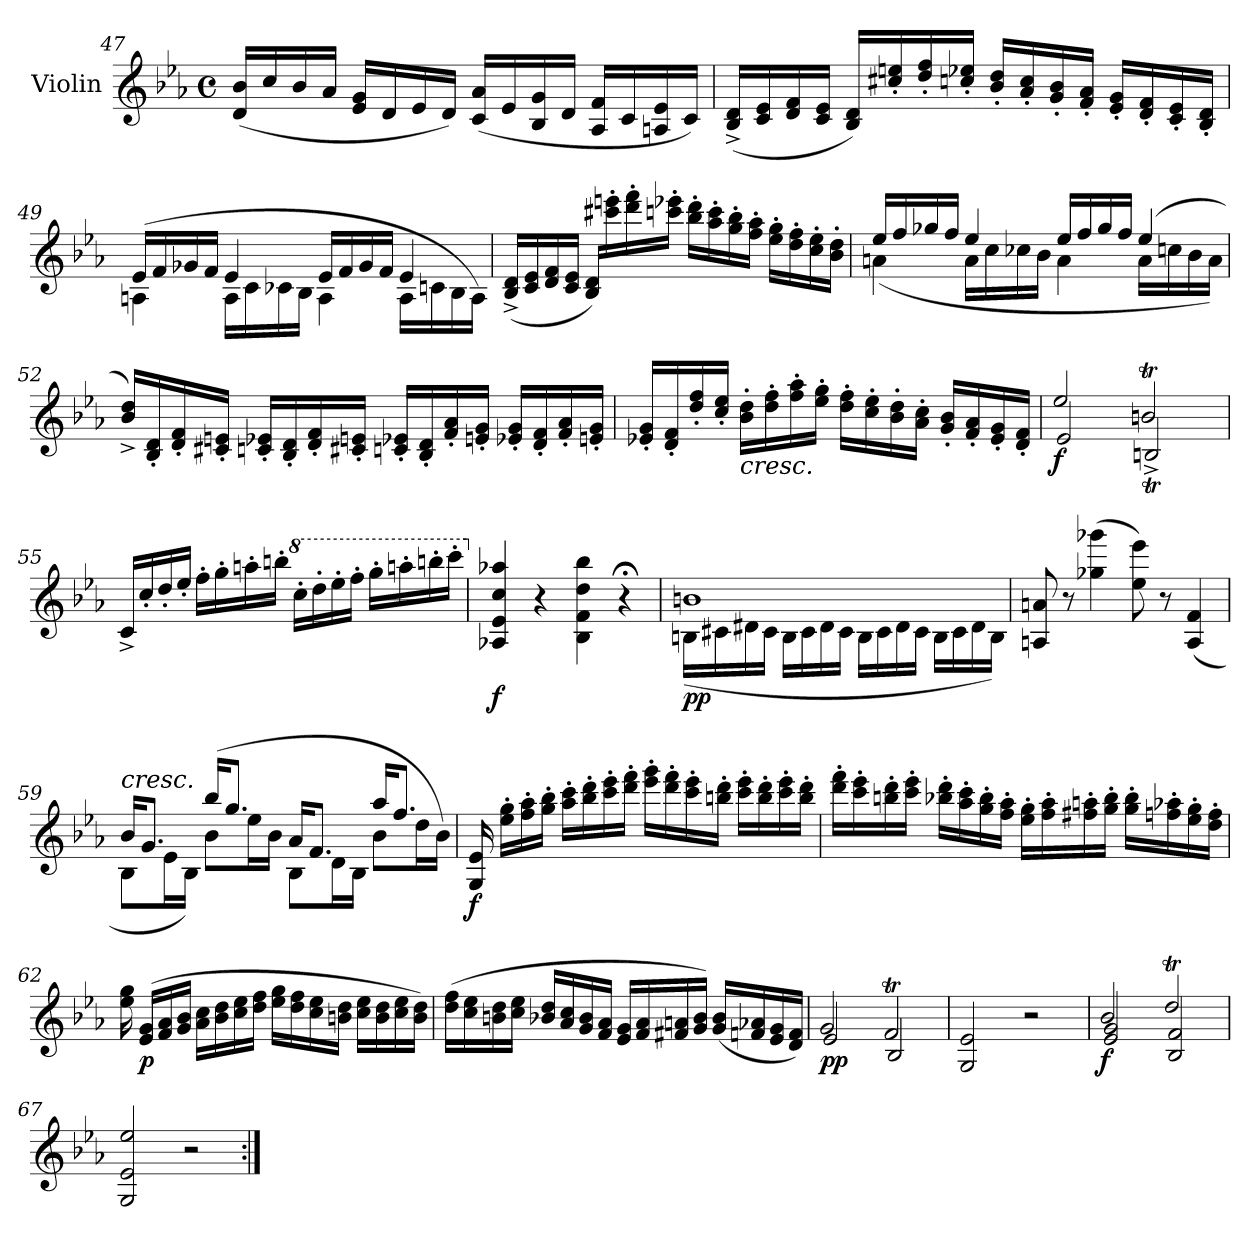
**kern	**dynam
*part1	*part1
*staff1	*staff1
*I"Violin	*
*I'Vln.	*
*clefG2	*
*k[b-e-a-]	*
*M4/4	*
*met(c)	*
=47	=47
(<16d/ 16b-/LL	.
16cc/	.
16b-/	.
16a-/JJ	.
16e-/ 16g/LL	.
16d/	.
16e-/	.
16d/JJ)	.
(<16c/ 16a-/LL	.
16e-/	.
16B-/ 16g/	.
16d/JJ	.
16A-/ 16f/LL	.
16c/	.
16An/ 16e-/	.
16c/JJ)	.
!!LO:LB:g=z
=48	=48
(<16B-/^ 16d/^LL	.
16c/ 16e-/	.
16d/ 16f/	.
16c/ 16e-/JJ	.
16B-/ 16d/LL)	.
16cc#X/' 16een/'	.
16dd/' 16ff/'	.
16ccn/' 16ee-X/'JJ	.
16b-/' 16dd/'LL	.
16a-/' 16cc/'	.
16g/' 16b-/'	.
16f/' 16a-/'JJ	.
16e-/' 16g/'LL	.
16d/' 16f/'	.
16c/' 16e-/'	.
16B-/' 16d/'JJ	.
=49	=49
*^	*
(<16e-/LL	4An\	.
16f/	.	.
16g-X/	.	.
16f/JJ	.	.
4e-/	16A\LL	.
.	16c\	.
.	16c-X\	.
.	16B-\JJ	.
16e-/LL	4A\	.
16f/	.	.
16g-/	.	.
16f/JJ	.	.
4e-/	16A\LL	.
.	16cn\	.
.	16B-\	.
.	16A\JJ)	.
*v	*v	*
=50	=50
(<16B-/^ 16d/^LL	.
16c/ 16e-/	.
16d/ 16f/	.
16c/ 16e-/JJ	.
16B-/ 16d/LL)	.
16ccc#X\' 16eeen\'	.
16ddd\' 16fff\'	.
16cccn\' 16eee-X\'JJ	.
16bb-\' 16ddd\'LL	.
16aa-\' 16ccc\'	.
16gg\' 16bb-\'	.
16ff\' 16aa-\'JJ	.
16ee-\' 16gg\'LL	.
16dd\' 16ff\'	.
16cc\' 16ee-\'	.
16b-\' 16dd\'JJ	.
!!LO:LB:g=z
=51	=51
*^	*
16ee-/LL	(<4an\	.
16ff/	.	.
16gg-X/	.	.
16ff/JJ	.	.
4ee-/	16a\LL	.
.	16cc\	.
.	16cc-X\	.
.	16b-\JJ	.
16ee-/LL	4a\	.
16ff/	.	.
16gg-/	.	.
16ff/JJ	.	.
(>4ee-/	16a\LL	.
.	16ccn\	.
.	16b-\	.
.	16a\JJ)	.
*v	*v	*
=52	=52
16b-/^ 16dd/^LL)	.
16B-/' 16d/'	.
16d/' 16f/'	.
16c#X/' 16en/'JJ	.
16cn/' 16e-X/'LL	.
16B-/' 16d/'	.
16d/' 16f/'	.
16c#X/' 16en/'JJ	.
16cn/' 16e-X/'LL	.
16B-/' 16d/'	.
16f/' 16a-/'	.
16en/' 16g/'JJ	.
16e-X/' 16g/'LL	.
16d/' 16f/'	.
16f/' 16a-/'	.
16en/' 16g/'JJ	.
=53	=53
16e-X/' 16g/'LL	.
16d/' 16f/'	.
16dd/' 16ff/'	.
16cc/' 16ee-/'JJ	.
!LO:TX:b:i:t=cresc.	!
16b-\' 16dd\'LL	.
16dd\' 16ff\'	.
16ff\' 16aa-\'	.
16ee-\' 16gg\'JJ	.
16dd\' 16ff\'LL	.
16cc\' 16ee-\'	.
16b-\' 16dd\'	.
16a-\' 16cc\'JJ	.
16g/' 16b-/'LL	.
16f/' 16a-/'	.
16e-/' 16g/'	.
16d/' 16f/'JJ	.
!!LO:LB:g=z
=54	=54
*^	*
!	!	!LO:DY:b
2ee-/	2e-/	f
2bnt/	2Bnt^/	.
*v	*v	*
=55	=55
16c^/LL	.
16cc'/	.
16dd'/	.
16ee-'/JJ	.
16ff'\LL	.
16gg'\	.
16aan'\	.
16bbn'\JJ	.
*8va	*
16ccc'\LL	.
16ddd'\	.
16eee-'\	.
16fff'\JJ	.
16ggg'\LL	.
16aaan'\	.
16bbbn'\	.
16cccc'\JJ	.
=56	=56
*X8va	*
!	!LO:DY:b
4A-X/ 4e-/ 4cc/ 4aa-X/	f
4r	.
4B-\ 4f\ 4dd\ 4bb-\	.
4r;<	.
=57	=57
*^	*
!	!	!LO:DY:b
1bn	(<16Bn\LL	pp
.	16c#X\	.
.	16d#X\	.
.	16c#\JJ	.
.	16B\LL	.
.	16c#\	.
.	16d#\	.
.	16c#\JJ	.
.	16B\LL	.
.	16c#\	.
.	16d#\	.
.	16c#\JJ	.
.	16B\LL	.
.	16c#\	.
.	16d#\	.
.	16B\JJ)	.
*v	*v	*
!!LO:LB:g=z
=58	=58
8An/ 8an/	.
8r	.
(>4gg-X\ 4ggg-X\	.
8ee-\ 8eee-\)	.
8r	.
(<4A/ 4f/	.
=59	=59
*^	*
!LO:TX:a:i:t=cresc.	!	!
16b-/KL	8B-\L	.
8.g/J	.	.
.	16e-\L	.
.	16B-\JJ)	.
(<16bb-/KL	8b-\L	.
8.gg/J	.	.
.	16ee-\L	.
.	16b-\JJ	.
16a-/KL	8B-\L	.
8.f/J	.	.
.	16d\L	.
.	16B-\JJ	.
16aa-/KL	8b-\L	.
8.ff/J	.	.
.	16dd\L	.
.	16b-\JJ)	.
=60	=60	=60
!	!	!LO:DY:b
*v	*v	*
16G/ 16e-/	f
16ee-\' 16gg\'LL	.
16ff\' 16aa-\'	.
16gg\' 16bb-\'JJ	.
16aa-\' 16ccc\'LL	.
16bb-\' 16ddd\'	.
16ccc\' 16eee-\'	.
16ddd\' 16fff\'JJ	.
16eee-\' 16ggg\'LL	.
16ddd\' 16fff\'	.
16ccc\' 16eee-\'	.
16bbn\' 16ddd\'JJ	.
16ccc\' 16eee-\'LL	.
16bb\' 16ddd\'	.
16ccc\' 16eee-\'	.
16bb\' 16ddd\'JJ	.
!!LO:LB:g=z
=61	=61
16ddd\' 16fff\'LL	.
16ccc\' 16eee-\'	.
16bbn\' 16ddd\'	.
16ccc\' 16eee-\'JJ	.
16bb-X\' 16ddd\'LL	.
16aa-\' 16ccc\'	.
16gg\' 16bb-\'	.
16ff\' 16aa-\'JJ	.
16ee-\' 16gg\'LL	.
16ff\' 16aa-\'	.
16ff#X\' 16aan\'	.
16gg\' 16bb-\'JJ	.
16gg\' 16bb-\'LL	.
16ffn\' 16aa-X\'	.
16ee-\' 16gg\'	.
16dd\' 16ff\'JJ	.
=62	=62
16ee-\ 16gg\	.
!	!LO:DY:b
(>16e-/ 16g/LL	p
16f/ 16a-/	.
16g/ 16b-/JJ	.
16a-\ 16cc\LL	.
16b-\ 16dd\	.
16cc\ 16ee-\	.
16dd\ 16ff\JJ	.
16ee-\ 16gg\LL	.
16dd\ 16ff\	.
16cc\ 16ee-\	.
16bn\ 16dd\JJ	.
16cc\ 16ee-\LL	.
16b\ 16dd\	.
16cc\ 16ee-\	.
16b\ 16dd\JJ)	.
=63	=63
(>16dd\ 16ff\LL	.
16cc\ 16ee-\	.
16bn\ 16dd\	.
16cc\ 16ee-\JJ	.
16b-X/ 16dd/LL	.
16a-/ 16cc/	.
16g/ 16b-/	.
16f/ 16a-/JJ	.
16e-/ 16g/LL	.
16f/ 16a-/	.
16f#X/ 16an/	.
16g/ 16b-/JJ)	.
(<16g/ 16b-/LL	.
16fn/ 16a-X/	.
16e-/ 16g/	.
16d/ 16f/JJ)	.
!!LO:LB:g=z
=64	=64
*^	*
!	!	!LO:DY:b
2g/	2e-/	pp
2fT/	2B-/	.
*v	*v	*
=65	=65
2G/ 2e-/	.
2r	.
=66	=66
*^	*
!	!	!LO:DY:b
2b-/	2e-/ 2g/	f
2ddt/	2B-/ 2f/	.
*v	*v	*
=67	=67
2G/ 2e-/ 2ee-/	.
2r	.
=:|!	=:|!
*-	*-
